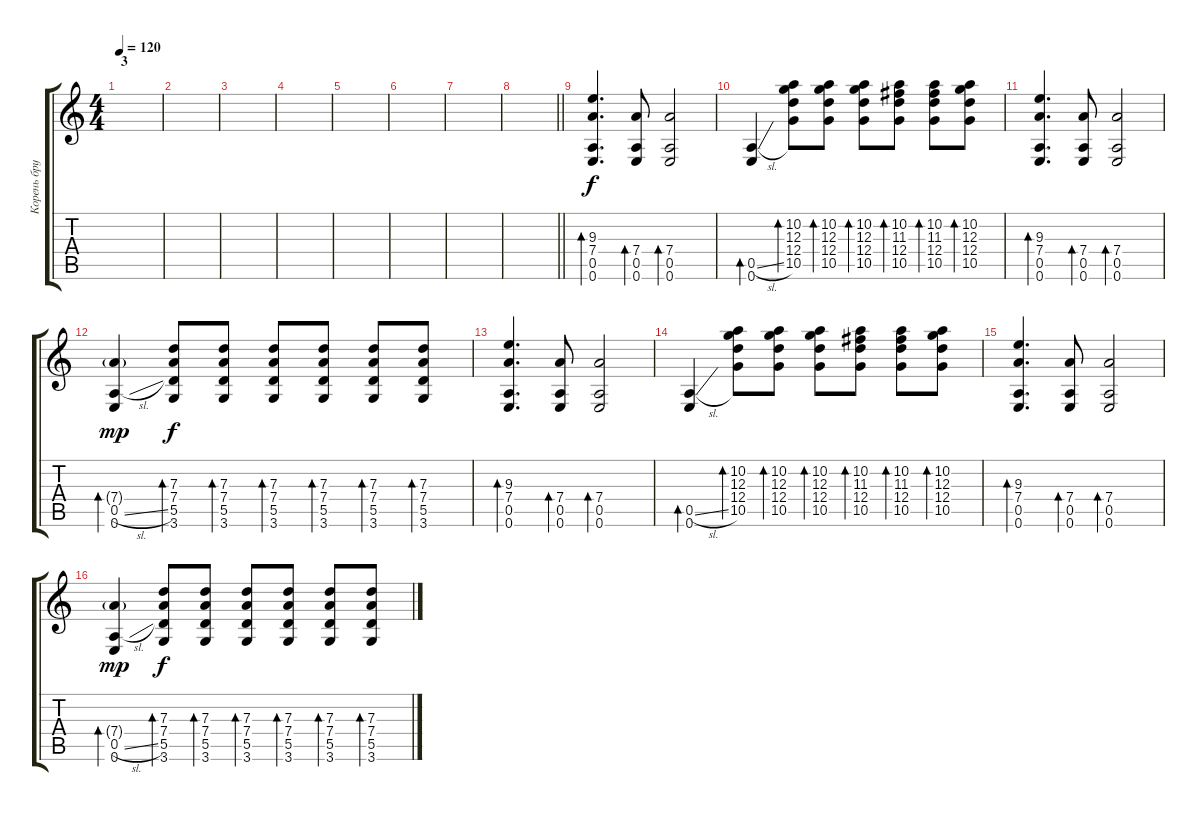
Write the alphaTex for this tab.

\track ("Корень брутальный" "Корень бру") {instrument acousticguitarsteel}
\staff {score tabs}
\tuning (E4 B3 G3 D3 A2 E2) {hide}
\ts (4 4)
\section ("" "3")
\tempo 120
\clef g2
\ks c
|
|
|
|
|
|
|
\barLineRight lightlight
|
(9.3 7.4 0.5 0.6).4{d bd 240 instrument distortionguitar} (7.4 0.5 0.6).8{bd 240} (7.4 0.5 0.6).2{bd 120} |
(0.5{sl} 0.6).4{bd 60} (10.2 12.3 12.4 10.5).8{bd 60} (10.2 12.3 12.4 10.5).8{bd 60} (10.2 12.3 12.4 10.5).8{bd 60} (10.2 11.3 12.4 10.5).8{bd 60} (10.2 11.3 12.4 10.5).8{bd 60} (10.2 12.3 12.4 10.5).8{bd 60} |
(9.3 7.4 0.5 0.6).4{d bd 240} (7.4 0.5 0.6).8{bd 240} (7.4 0.5 0.6).2{bd 120} |
(7.4{g} 0.5{sl} 0.6).4{bd 60 dy mp} (7.3 7.4 5.5 3.6).8{bd 120 dy f} (7.3 7.4 5.5 3.6).8{bd 120} (7.3 7.4 5.5 3.6).8{bd 120} (7.3 7.4 5.5 3.6).8{bd 120} (7.3 7.4 5.5 3.6).8{bd 120} (7.3 7.4 5.5 3.6).8{bd 120} |
(9.3 7.4 0.5 0.6).4{d bd 240} (7.4 0.5 0.6).8{bd 240} (7.4 0.5 0.6).2{bd 120} |
(0.5{sl} 0.6).4{bd 60} (10.2 12.3 12.4 10.5).8{bd 60} (10.2 12.3 12.4 10.5).8{bd 60} (10.2 12.3 12.4 10.5).8{bd 60} (10.2 11.3 12.4 10.5).8{bd 60} (10.2 11.3 12.4 10.5).8{bd 60} (10.2 12.3 12.4 10.5).8{bd 60} |
(9.3 7.4 0.5 0.6).4{d bd 240} (7.4 0.5 0.6).8{bd 240} (7.4 0.5 0.6).2{bd 120} |
(7.4{g} 0.5{sl} 0.6).4{bd 60 dy mp} (7.3 7.4 5.5 3.6).8{bd 120 dy f} (7.3 7.4 5.5 3.6).8{bd 120} (7.3 7.4 5.5 3.6).8{bd 120} (7.3 7.4 5.5 3.6).8{bd 120} (7.3 7.4 5.5 3.6).8{bd 120} (7.3 7.4 5.5 3.6).8{bd 120}
